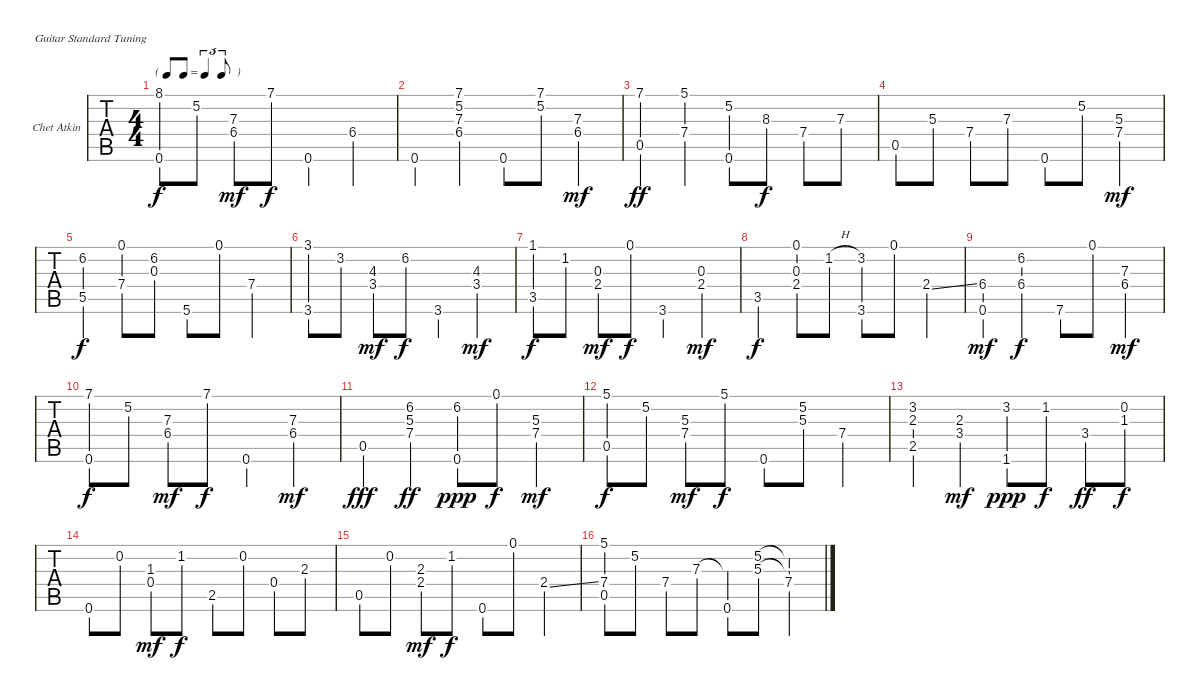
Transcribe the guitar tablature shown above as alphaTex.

\bracketExtendMode nobrackets
\firstSystemTrackNameOrientation horizontal
\otherSystemsTrackNameOrientation horizontal
\track ("Chet Atkins" "Chet Atkin") {instrument acousticguitarnylon}
\staff {tabs}
\tuning (E4 B3 G3 D3 A2 E2)
\ts (4 4)
\tf triplet8th
\tempo (120 hide)
\clef g2
\ks c
(8.1 0.6).8{dy f beam invert} 5.2.8{beam invert} (7.3 6.4).8{dy mf} 7.1.8{dy f beam split} 0.6.4{beam invert beam split} 6.4.4 |
0.6.4{beam split} (7.1 5.2 7.3 6.4).4{beam invert beam split} 0.6.8{beam invert} (7.1 5.2).8{beam invert beam split} (7.3 6.4).4{dy mf} |
(7.1 0.5).4{dy ff beam invert beam split} (5.1 7.4).4{beam split} (5.2 0.6).8{beam invert} 8.3.8{dy f beam invert} 7.4.8 7.3.8 |
0.5.8{beam invert} 5.3.8{beam invert} 7.4.8 7.3.8{beam split} 0.6.8{beam invert} 5.2.8{beam invert beam split} (5.3 7.4).4{dy mf} |
(6.2 5.5).4{dy f beam invert beam split} (0.1 7.4).8{beam invert} (6.2 0.3).8{beam invert beam split} 5.6.8{beam invert} 0.1.8{beam invert beam split} 7.4.4 |
(3.1 3.6).8{beam invert} 3.2.8{beam invert} (4.3 3.4).8{dy mf} 6.2.8{dy f beam split} 3.6.4{beam invert beam split} (4.3 3.4).4{dy mf} |
(1.1 3.5).8{dy f} 1.2.8 (0.3 2.4).8{dy mf} 0.1.8{dy f beam split} 3.6.4 (0.3 2.4).4{dy mf} |
3.5.4{dy f} (0.1 0.3 2.4).8 1.2{h}.8 (3.2 3.6).8 0.1.8{beam split} 2.4{ss}.4 |
(6.4 0.6).4{dy mf beam invert beam split} (6.2 6.4).4{dy f} 7.6.8 0.1.8{beam split} (7.3 6.4).4{dy mf} |
(7.1 0.6).8{dy f beam invert} 5.2.8{beam invert} (7.3 6.4).8{dy mf} 7.1.8{dy f beam split} 0.6.4{beam invert beam split} (7.3 6.4).4{dy mf} |
0.5.4{dy fff beam split} (6.2 5.3 7.4).4{dy ff beam split} (6.2 0.6).8{dy ppp beam invert} 0.1.8{dy f beam invert beam split} (5.3 7.4).4{dy mf} |
(5.1 0.5).8{dy f beam invert} 5.2.8{beam invert} (5.3 7.4).8{dy mf} 5.1.8{dy f beam split} 0.6.8{beam invert} (5.2 5.3).8{beam invert beam split} 7.4.4 |
(3.2 2.3 2.5).4{beam invert beam split} (2.3 3.4).4{dy mf beam split} (3.2 1.6).8{dy ppp beam invert} 1.2.8{dy f beam invert} 3.4.8{dy ff} (0.2 1.3).8{dy f} |
0.6.8{beam invert} 0.2.8{beam invert} (1.3 0.4).8{dy mf} 1.2.8{dy f} 2.5.8 0.2.8 0.4.8 2.3.8 |
0.5.8{beam invert} 0.2.8{beam invert} (2.3 2.4).8{dy mf} 1.2.8{dy f beam split} 0.6.8{beam invert} 0.1.8{beam invert beam split} 2.4{ss}.4 |
(5.1 7.4 0.5).8{beam invert} 5.2.8{beam invert} 7.4.8 7.3.8{beam split} (7.3{t} 0.6).8{beam invert} (5.2 5.3).8{beam invert beam split} (5.2{ss t} 5.3{ss t} 7.4).4
